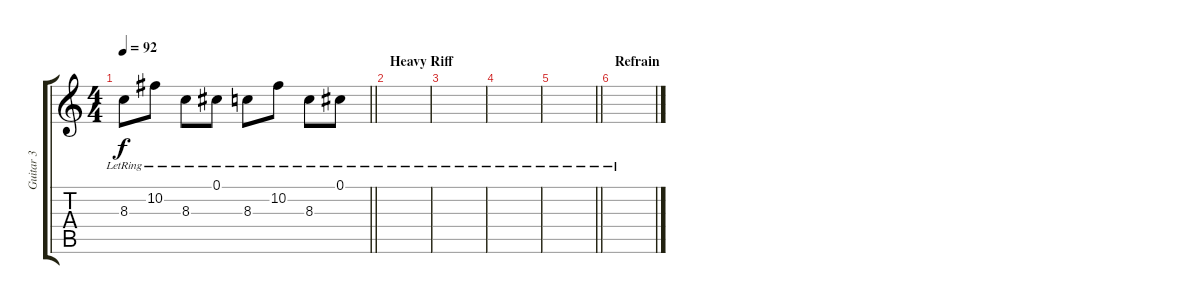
\track ("Guitar 3" "Guitar 3") {instrument acousticguitarnylon}
\staff {score tabs}
\tuning (Db4 Ab3 E3 B2 Gb2 Db2) {hide}
\ts (4 4)
\tempo 92
\clef g2
\barLineRight lightlight
\ks c
8.3{lr}.8{dy f} 10.2{lr}.8 8.3{lr}.8 0.1{lr}.8 8.3{lr}.8 10.2{lr}.8 8.3{lr}.8 0.1{lr}.8 |
\section ("" "Heavy Riff")
|
|
|
\barLineRight lightlight
|
\section ("" "Refrain")
